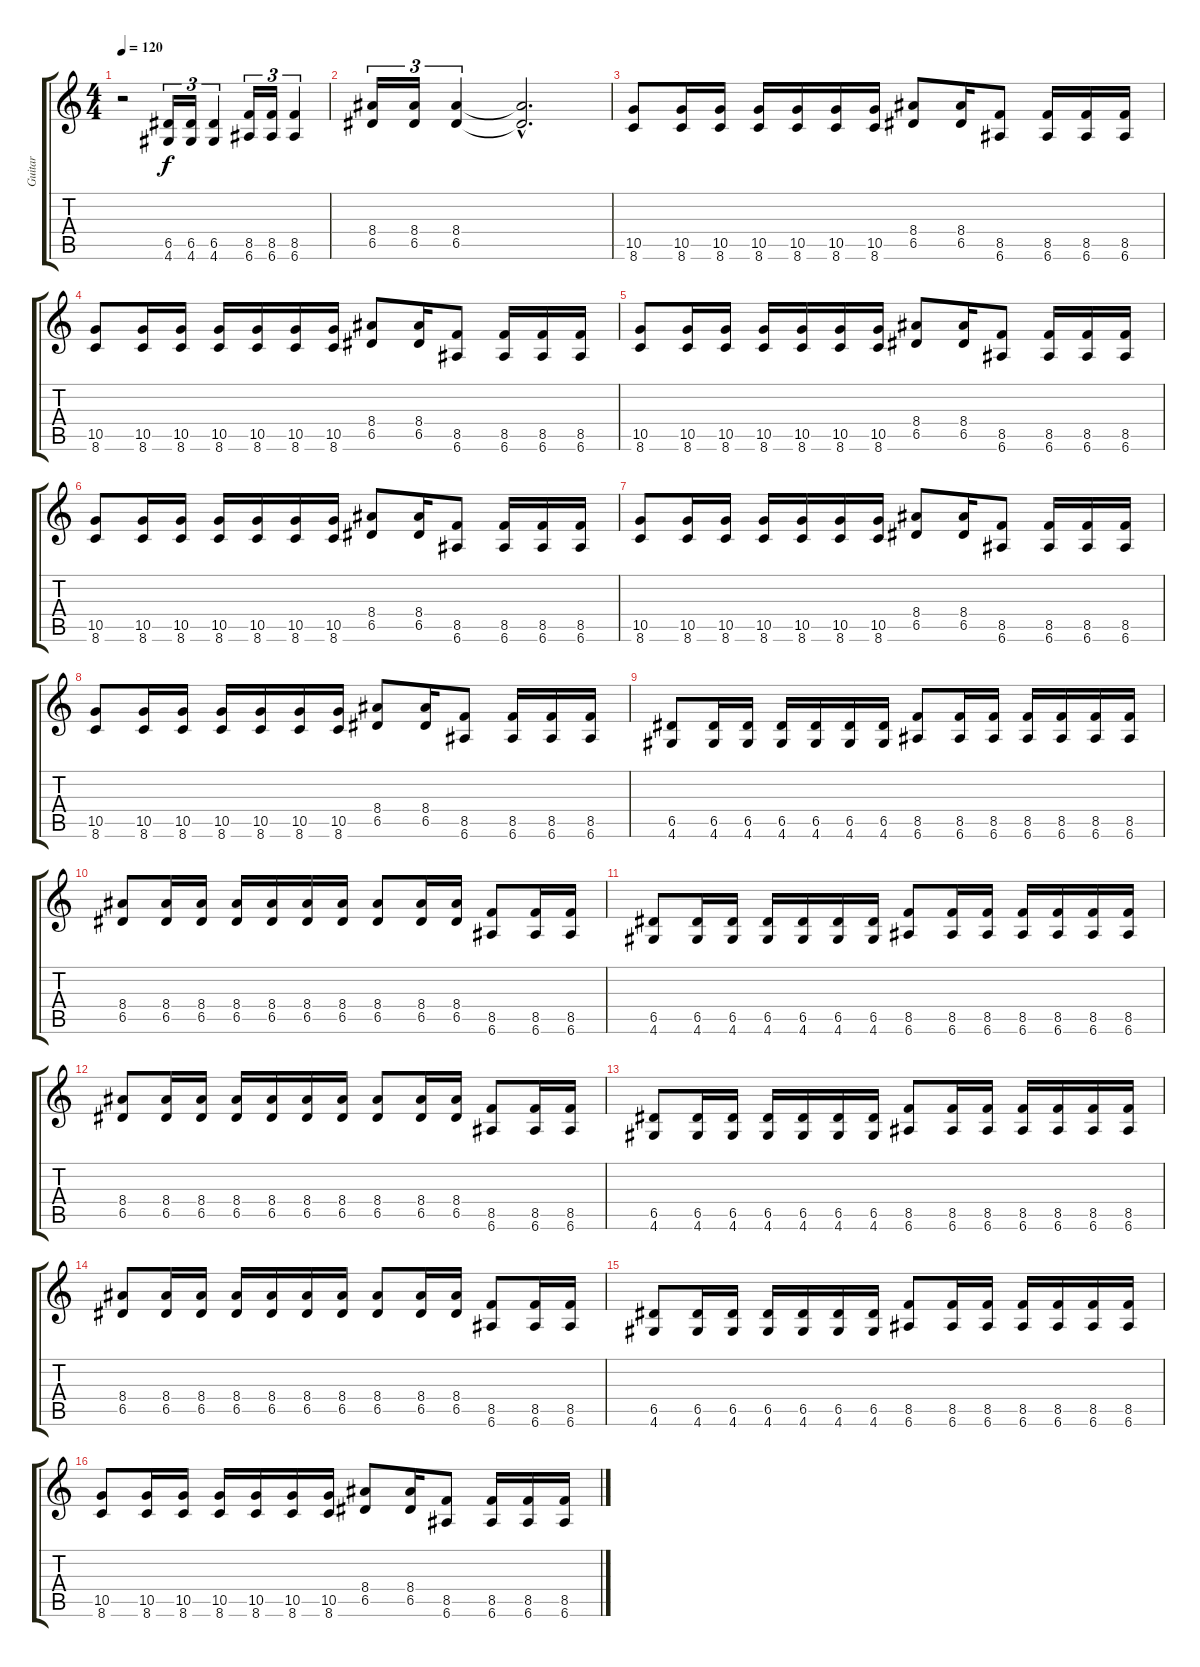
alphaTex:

\track ("Guitar" "Guitar") {instrument distortionguitar}
\staff {score tabs}
\tuning (E4 B3 G3 D3 A2 E2) {hide}
\ts (4 4)
\tempo 120
\clef g2
\ks c
r.2{dy f instrument distortionguitar} (6.5 4.6).16{tu (3 2)} (6.5 4.6).16{tu (3 2)} (6.5 4.6).4{tu (3 2)} (8.5 6.6).16{tu (3 2)} (8.5 6.6).16{tu (3 2)} (8.5 6.6).4{tu (3 2)} |
(8.4 6.5).16{tu (3 2)} (8.4 6.5).16{tu (3 2)} (8.4 6.5).4{tu (3 2)} (8.4{hac t} 6.5{hac t}).2{d} |
(10.5 8.6).8 (10.5 8.6).16 (10.5 8.6).16 (10.5 8.6).16 (10.5 8.6).16 (10.5 8.6).16 (10.5 8.6).16 (8.4 6.5).8 (8.4 6.5).16 (8.5 6.6).8 (8.5 6.6).16 (8.5 6.6).16 (8.5 6.6).16 |
(10.5 8.6).8 (10.5 8.6).16 (10.5 8.6).16 (10.5 8.6).16 (10.5 8.6).16 (10.5 8.6).16 (10.5 8.6).16 (8.4 6.5).8 (8.4 6.5).16 (8.5 6.6).8 (8.5 6.6).16 (8.5 6.6).16 (8.5 6.6).16 |
(10.5 8.6).8 (10.5 8.6).16 (10.5 8.6).16 (10.5 8.6).16 (10.5 8.6).16 (10.5 8.6).16 (10.5 8.6).16 (8.4 6.5).8 (8.4 6.5).16 (8.5 6.6).8 (8.5 6.6).16 (8.5 6.6).16 (8.5 6.6).16 |
(10.5 8.6).8 (10.5 8.6).16 (10.5 8.6).16 (10.5 8.6).16 (10.5 8.6).16 (10.5 8.6).16 (10.5 8.6).16 (8.4 6.5).8 (8.4 6.5).16 (8.5 6.6).8 (8.5 6.6).16 (8.5 6.6).16 (8.5 6.6).16 |
(10.5 8.6).8 (10.5 8.6).16 (10.5 8.6).16 (10.5 8.6).16 (10.5 8.6).16 (10.5 8.6).16 (10.5 8.6).16 (8.4 6.5).8 (8.4 6.5).16 (8.5 6.6).8 (8.5 6.6).16 (8.5 6.6).16 (8.5 6.6).16 |
(10.5 8.6).8 (10.5 8.6).16 (10.5 8.6).16 (10.5 8.6).16 (10.5 8.6).16 (10.5 8.6).16 (10.5 8.6).16 (8.4 6.5).8 (8.4 6.5).16 (8.5 6.6).8 (8.5 6.6).16 (8.5 6.6).16 (8.5 6.6).16 |
(6.5 4.6).8 (6.5 4.6).16 (6.5 4.6).16 (6.5 4.6).16 (6.5 4.6).16 (6.5 4.6).16 (6.5 4.6).16 (8.5 6.6).8 (8.5 6.6).16 (8.5 6.6).16 (8.5 6.6).16 (8.5 6.6).16 (8.5 6.6).16 (8.5 6.6).16 |
(8.4 6.5).8 (8.4 6.5).16 (8.4 6.5).16 (8.4 6.5).16 (8.4 6.5).16 (8.4 6.5).16 (8.4 6.5).16 (8.4 6.5).8 (8.4 6.5).16 (8.4 6.5).16 (8.5 6.6).8 (8.5 6.6).16 (8.5 6.6).16 |
(6.5 4.6).8 (6.5 4.6).16 (6.5 4.6).16 (6.5 4.6).16 (6.5 4.6).16 (6.5 4.6).16 (6.5 4.6).16 (8.5 6.6).8 (8.5 6.6).16 (8.5 6.6).16 (8.5 6.6).16 (8.5 6.6).16 (8.5 6.6).16 (8.5 6.6).16 |
(8.4 6.5).8 (8.4 6.5).16 (8.4 6.5).16 (8.4 6.5).16 (8.4 6.5).16 (8.4 6.5).16 (8.4 6.5).16 (8.4 6.5).8 (8.4 6.5).16 (8.4 6.5).16 (8.5 6.6).8 (8.5 6.6).16 (8.5 6.6).16 |
(6.5 4.6).8 (6.5 4.6).16 (6.5 4.6).16 (6.5 4.6).16 (6.5 4.6).16 (6.5 4.6).16 (6.5 4.6).16 (8.5 6.6).8 (8.5 6.6).16 (8.5 6.6).16 (8.5 6.6).16 (8.5 6.6).16 (8.5 6.6).16 (8.5 6.6).16 |
(8.4 6.5).8 (8.4 6.5).16 (8.4 6.5).16 (8.4 6.5).16 (8.4 6.5).16 (8.4 6.5).16 (8.4 6.5).16 (8.4 6.5).8 (8.4 6.5).16 (8.4 6.5).16 (8.5 6.6).8 (8.5 6.6).16 (8.5 6.6).16 |
(6.5 4.6).8 (6.5 4.6).16 (6.5 4.6).16 (6.5 4.6).16 (6.5 4.6).16 (6.5 4.6).16 (6.5 4.6).16 (8.5 6.6).8 (8.5 6.6).16 (8.5 6.6).16 (8.5 6.6).16 (8.5 6.6).16 (8.5 6.6).16 (8.5 6.6).16 |
(10.5 8.6).8 (10.5 8.6).16 (10.5 8.6).16 (10.5 8.6).16 (10.5 8.6).16 (10.5 8.6).16 (10.5 8.6).16 (8.4 6.5).8 (8.4 6.5).16 (8.5 6.6).8 (8.5 6.6).16 (8.5 6.6).16 (8.5 6.6).16
